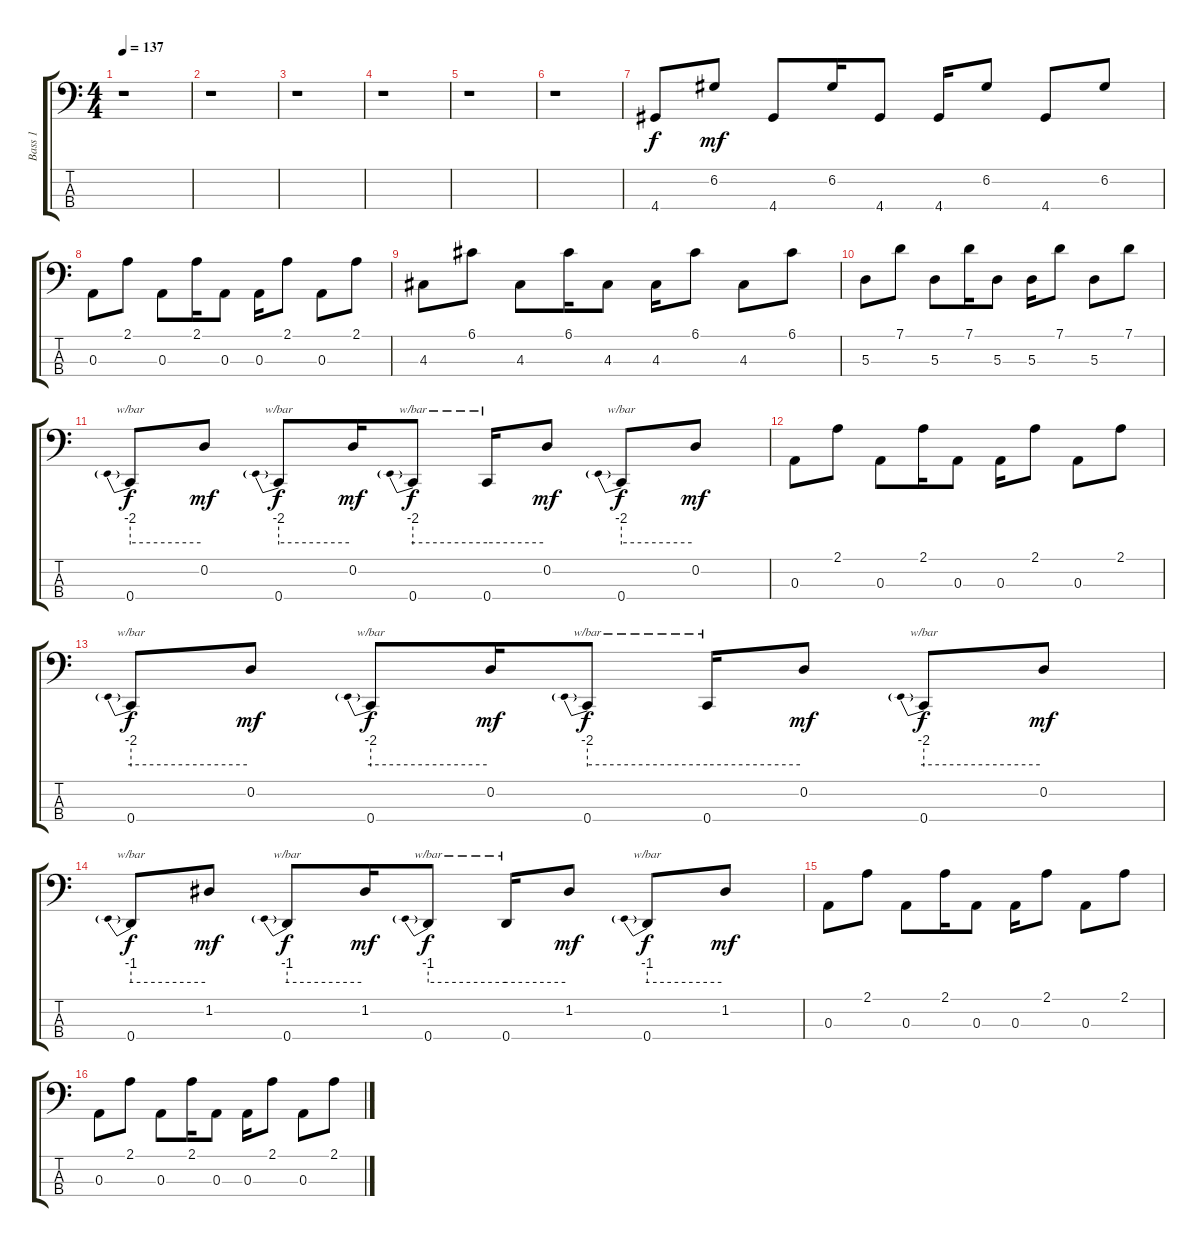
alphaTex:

\track ("Bass 1" "Bass 1") {instrument slapbass1}
\staff {score tabs}
\tuning (G2 D2 A1 E1) {hide}
\ts (4 4)
\tempo 137
\clef f4
\ks c
r.1{dy mf} |
r.1 |
r.1 |
r.1 |
r.1 |
r.1 |
4.4.8{dy f} 6.2.8{dy mf} 4.4.8 6.2.16 4.4.8 4.4.16 6.2.8 4.4.8 6.2.8 |
0.3.8 2.1.8 0.3.8 2.1.16 0.3.8 0.3.16 2.1.8 0.3.8 2.1.8 |
4.3.8 6.1.8 4.3.8 6.1.16 4.3.8 4.3.16 6.1.8 4.3.8 6.1.8 |
5.3.8 7.1.8 5.3.8 7.1.16 5.3.8 5.3.16 7.1.8 5.3.8 7.1.8 |
0.4.8{tbe (predive default 0 -8 60 -8) dy f} 0.2.8{dy mf} 0.4.8{tbe (predive default 0 -8 60 -8) dy f} 0.2.16{dy mf} 0.4.8{tbe (predive default 0 -8 60 -8) dy f} 0.4.16{tbe (hold default 0 -8 60 -8)} 0.2.8{dy mf} 0.4.8{tbe (predive default 0 -8 60 -8) dy f} 0.2.8{dy mf} |
0.3.8 2.1.8 0.3.8 2.1.16 0.3.8 0.3.16 2.1.8 0.3.8 2.1.8 |
0.4.8{tbe (predive default 0 -8 60 -8) dy f} 0.2.8{dy mf} 0.4.8{tbe (predive default 0 -8 60 -8) dy f} 0.2.16{dy mf} 0.4.8{tbe (predive default 0 -8 60 -8) dy f} 0.4.16{tbe (hold default 0 -8 60 -8)} 0.2.8{dy mf} 0.4.8{tbe (predive default 0 -8 60 -8) dy f} 0.2.8{dy mf} |
0.4.8{tbe (predive default 0 -4 60 -4) dy f} 1.2.8{dy mf} 0.4.8{tbe (predive default 0 -4 60 -4) dy f} 1.2.16{dy mf} 0.4.8{tbe (predive default 0 -4 60 -4) dy f} 0.4.16{tbe (hold default 0 -4 60 -4)} 1.2.8{dy mf} 0.4.8{tbe (predive default 0 -4 60 -4) dy f} 1.2.8{dy mf} |
0.3.8 2.1.8 0.3.8 2.1.16 0.3.8 0.3.16 2.1.8 0.3.8 2.1.8 |
0.3.8 2.1.8 0.3.8 2.1.16 0.3.8 0.3.16 2.1.8 0.3.8 2.1.8
